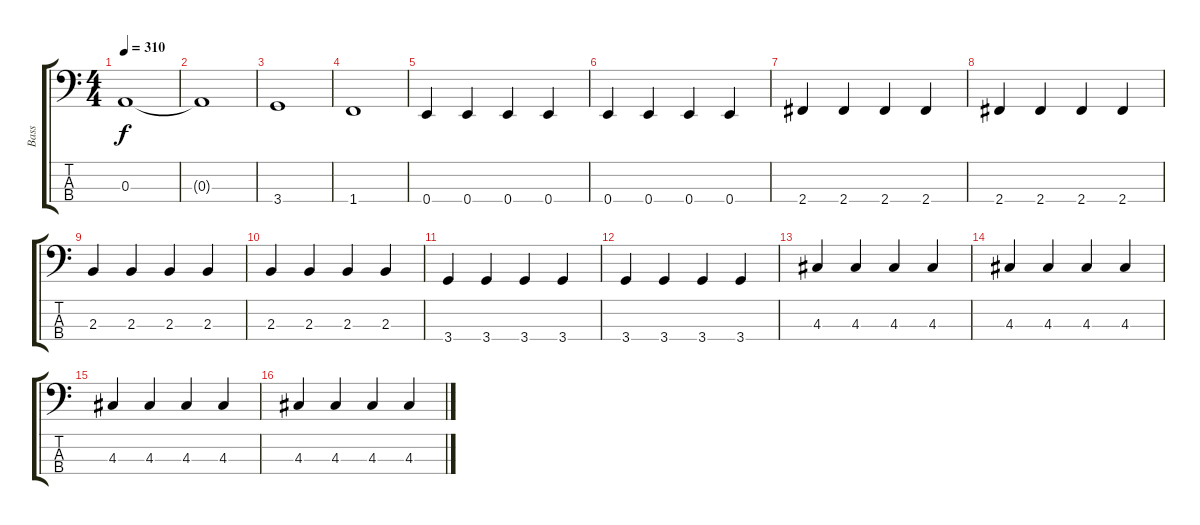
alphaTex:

\track ("Bass" "Bass") {instrument electricbassfinger}
\staff {score tabs}
\tuning (G2 D2 A1 E1) {hide}
\ts (4 4)
\tempo 310
\clef f4
\ks c
0.3.1{dy f} |
0.3{t}.1 |
3.4.1 |
1.4.1 |
0.4.4 0.4.4 0.4.4 0.4.4 |
0.4.4 0.4.4 0.4.4 0.4.4 |
2.4.4 2.4.4 2.4.4 2.4.4 |
2.4.4 2.4.4 2.4.4 2.4.4 |
2.3.4 2.3.4 2.3.4 2.3.4 |
2.3.4 2.3.4 2.3.4 2.3.4 |
3.4.4 3.4.4 3.4.4 3.4.4 |
3.4.4 3.4.4 3.4.4 3.4.4 |
4.3.4 4.3.4 4.3.4 4.3.4 |
4.3.4 4.3.4 4.3.4 4.3.4 |
4.3.4 4.3.4 4.3.4 4.3.4 |
4.3.4 4.3.4 4.3.4 4.3.4
